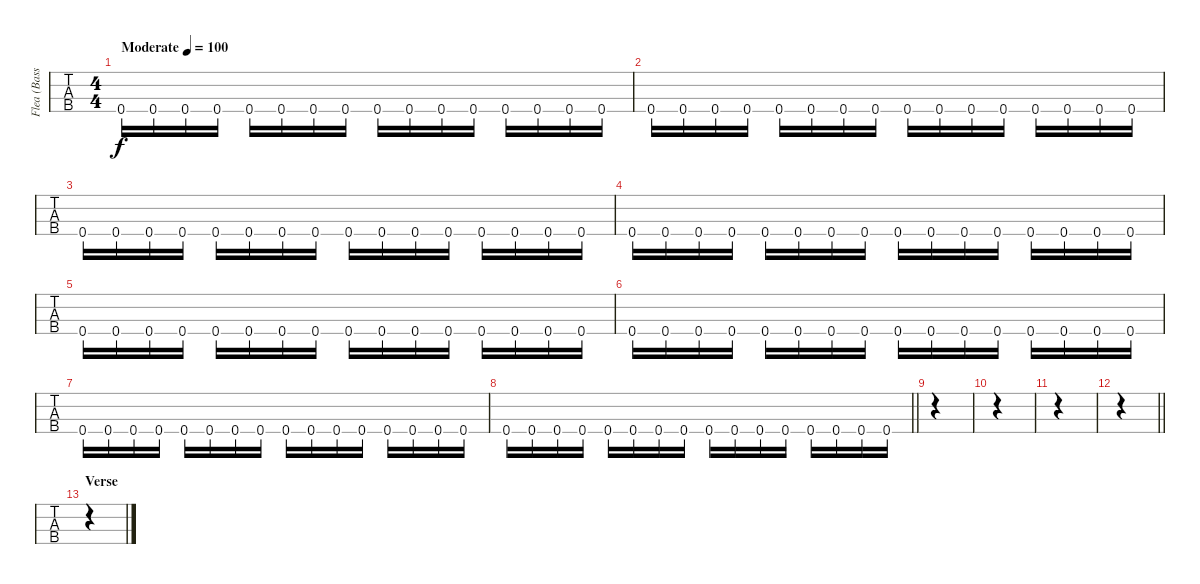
\track ("Flea (Bass)" "Flea (Bass") {instrument electricbassfinger}
\staff {tabs}
\tuning (G2 D2 A1 E1) {hide}
\ts (4 4)
\tempo (100 "Moderate")
\clef f4
\ks c
0.4.16{dy f instrument electricbassfinger} 0.4.16 0.4.16 0.4.16 0.4.16 0.4.16 0.4.16 0.4.16 0.4.16 0.4.16 0.4.16 0.4.16 0.4.16 0.4.16 0.4.16 0.4.16 |
0.4.16 0.4.16 0.4.16 0.4.16 0.4.16 0.4.16 0.4.16 0.4.16 0.4.16 0.4.16 0.4.16 0.4.16 0.4.16 0.4.16 0.4.16 0.4.16 |
0.4.16 0.4.16 0.4.16 0.4.16 0.4.16 0.4.16 0.4.16 0.4.16 0.4.16 0.4.16 0.4.16 0.4.16 0.4.16 0.4.16 0.4.16 0.4.16 |
0.4.16 0.4.16 0.4.16 0.4.16 0.4.16 0.4.16 0.4.16 0.4.16 0.4.16 0.4.16 0.4.16 0.4.16 0.4.16 0.4.16 0.4.16 0.4.16 |
0.4.16 0.4.16 0.4.16 0.4.16 0.4.16 0.4.16 0.4.16 0.4.16 0.4.16 0.4.16 0.4.16 0.4.16 0.4.16 0.4.16 0.4.16 0.4.16 |
0.4.16 0.4.16 0.4.16 0.4.16 0.4.16 0.4.16 0.4.16 0.4.16 0.4.16 0.4.16 0.4.16 0.4.16 0.4.16 0.4.16 0.4.16 0.4.16 |
0.4.16 0.4.16 0.4.16 0.4.16 0.4.16 0.4.16 0.4.16 0.4.16 0.4.16 0.4.16 0.4.16 0.4.16 0.4.16 0.4.16 0.4.16 0.4.16 |
\barLineRight lightlight
0.4.16 0.4.16 0.4.16 0.4.16 0.4.16 0.4.16 0.4.16 0.4.16 0.4.16 0.4.16 0.4.16 0.4.16 0.4.16 0.4.16 0.4.16 0.4.16 |
|
|
|
\barLineRight lightlight
|
\section ("" "Verse")
